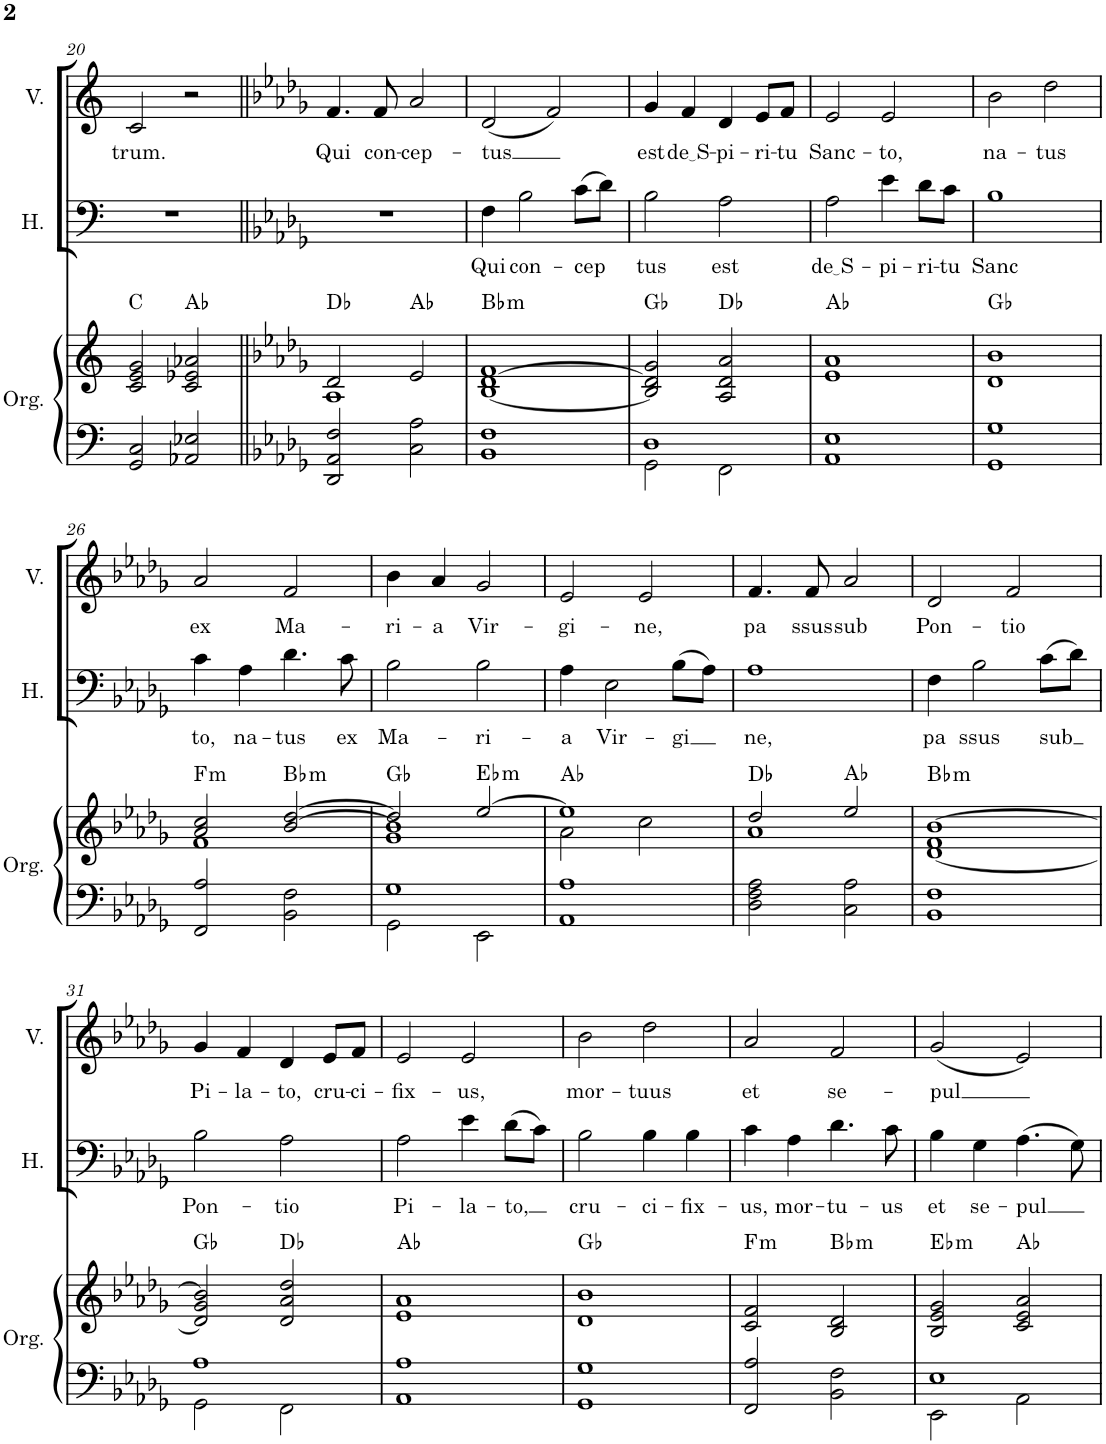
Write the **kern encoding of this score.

**kern	**kern	**harte	**kern	**text	**kern	**text
*part3	*part3	*part3	*part2	*part2	*part1	*part1
*staff4	*staff3	*	*staff2	*staff2	*staff1	*staff1
*I"Órgano	*	*	*I"Hombres	*	*I"Mujeres	*
*	*	*	*I'H.	*	*	*
!!LO:PB:g=z
*clefF4	*clefG2	*	*clefF4	*	*clefG2	*
*k[]	*k[]	*	*k[]	*	*k[]	*
*M4/4	*M4/4	*	*M4/4	*	*M4/4	*
=20	=20	=20	=20	=20	=20	=20
!	!	!	!	!	!	!LO:LY:b
2GG/ 2C/	2c/ 2e/ 2g/	C:maj	1r	.	2c/	trum.
2AA-X/ 2E-X/	2c/ 2e-X/ 2a-X/	Ab:maj	.	.	2r	.
=21||	=21||	=21||	=21||	=21||	=21||	=21||
*k[b-e-a-d-g-]	*k[b-e-a-d-g-]	*	*k[b-e-a-d-g-]	*	*k[b-e-a-d-g-]	*
*	*^	*	*	*	*	*
!	!	!	!	!	!	!	!LO:LY:b
2DD-/ 2AA-/ 2F/	2d-/	1A-	Db:maj	1r	.	4.f/	Qui
!	!	!	!	!	!	!	!LO:LY:b
.	.	.	.	.	.	8f/	con-
!	!	!	!	!	!	!	!LO:LY:b
2C\ 2A-\	2e-/	.	Ab:maj	.	.	2a-/	-cep-
*	*v	*v	*	*	*	*	*
=22	=22	=22	=22	=22	=22	=22
!	!	!LO:H:kt=m	!	!LO:LY:b	!	!LO:LY:b
1BB- 1F	[1B- [1d- 1f	Bb:min	4F\	Qui	(2d-/	-tus
!	!	!	!	!LO:LY:b	!	!
.	.	.	2B-\	con-	.	.
.	.	.	.	.	2f/)	.
!	!	!	!	!LO:LY:b	!	!
.	.	.	(8c\L	-cep	.	.
.	.	.	8d-\J)	.	.	.
=23	=23	=23	=23	=23	=23	=23
*^	*	*	*	*	*	*
!	!	!	!	!	!LO:LY:b	!	!LO:LY:b
1D-	2GG-\	2B-/] 2d-/] 2g-/	Gb:maj	2B-\	tus	4g-/	est
!	!	!	!	!	!	!	!LO:LY:b
.	.	.	.	.	.	4f/	de S
!	!	!	!	!	!LO:LY:b	!	!LO:LY:b
.	2FF\	2A-/ 2d-/ 2a-/	Db:maj	2A-\	est	4d-/	-pi-
!	!	!	!	!	!	!	!LO:LY:b
.	.	.	.	.	.	8e-/L	-ri-
!	!	!	!	!	!	!	!LO:LY:b
.	.	.	.	.	.	8f/J	-tu
*v	*v	*	*	*	*	*	*
=24	=24	=24	=24	=24	=24	=24
!	!	!	!	!LO:LY:b	!	!LO:LY:b
1AA- 1E-	1e- 1a-	Ab:maj	2A-\	de S	2e-/	Sanc-
!	!	!	!	!LO:LY:b	!	!LO:LY:b
.	.	.	4e-\	-pi-	2e-/	-to,
!	!	!	!	!LO:LY:b	!	!
.	.	.	8d-\L	-ri-	.	.
!	!	!	!	!LO:LY:b	!	!
.	.	.	8c\J	-tu	.	.
=25	=25	=25	=25	=25	=25	=25
!	!	!	!	!LO:LY:b	!	!LO:LY:b
1GG- 1G-	1d- 1b-	Gb:maj	1B-	Sanc	2b-\	na-
!	!	!	!	!	!	!LO:LY:b
.	.	.	.	.	2dd-\	-tus
!!LO:LB:g=z
=26	=26	=26	=26	=26	=26	=26
*	*^	*	*	*	*	*
!	!	!	!LO:H:kt=m	!	!LO:LY:b	!	!LO:LY:b
2FF/ 2A-/	2a-/ 2cc/	1f	F:min	4c\	-to,	2a-/	ex
!	!	!	!	!	!LO:LY:b	!	!
.	.	.	.	4A-\	na-	.	.
!	!	!	!LO:H:kt=m	!	!LO:LY:b	!	!LO:LY:b
2BB-\ 2F\	[2b-/ [2dd-/	.	Bb:min	4.d-\	-tus	2f/	Ma-
!	!	!	!	!	!LO:LY:b	!	!
.	.	.	.	8c\	ex	.	.
=27	=27	=27	=27	=27	=27	=27	=27
*^	*	*	*	*	*	*	*
!	!	!	!	!	!	!LO:LY:b	!	!LO:LY:b
1G-	2GG-\	2dd-/]	1g- 1b-]	Gb:maj	2B-\	Ma-	4b-\	-ri-
!	!	!	!	!	!	!	!	!LO:LY:b
.	.	.	.	.	.	.	4a-/	-a
!	!	!	!	!LO:H:kt=m	!	!LO:LY:b	!	!LO:LY:b
.	2EE-\	[2ee-/	.	Eb:min	2B-\	-ri-	2g-/	Vir-
=28	=28	=28	=28	=28	=28	=28	=28	=28
!	!	!	!	!	!	!LO:LY:b	!	!LO:LY:b
*v	*v	*	*	*	*	*	*	*
1AA- 1A-	1ee-]	2a-\	Ab:maj	4A-\	-a	2e-/	-gi-
!	!	!	!	!	!LO:LY:b	!	!
.	.	.	.	2E-\	Vir-	.	.
!	!	!	!	!	!	!	!LO:LY:b
.	.	2cc\	.	.	.	2e-/	-ne,
!	!	!	!	!	!LO:LY:b	!	!
.	.	.	.	(8B-\L	-gi	.	.
.	.	.	.	8A-\J)	.	.	.
=29	=29	=29	=29	=29	=29	=29	=29
!	!	!	!	!	!LO:LY:b	!	!LO:LY:b
2D-\ 2F\ 2A-\	2dd-/	1a-	Db:maj	1A-	ne,	4.f/	pa
!	!	!	!	!	!	!	!LO:LY:b
.	.	.	.	.	.	8f/	ssus
!	!	!	!	!	!	!	!LO:LY:b
2C\ 2A-\	2ee-/	.	Ab:maj	.	.	2a-/	sub
*	*v	*v	*	*	*	*	*
=30	=30	=30	=30	=30	=30	=30
!	!	!LO:H:kt=m	!	!LO:LY:b	!	!LO:LY:b
1BB- 1F	[1d- 1f [1b-	Bb:min	4F\	pa	2d-/	Pon-
!	!	!	!	!LO:LY:b	!	!
.	.	.	2B-\	ssus	.	.
!	!	!	!	!	!	!LO:LY:b
.	.	.	.	.	2f/	-tio
!	!	!	!	!LO:LY:b	!	!
.	.	.	(8c\L	sub	.	.
.	.	.	8d-\J)	.	.	.
!!LO:LB:g=z
=31	=31	=31	=31	=31	=31	=31
*^	*	*	*	*	*	*
!	!	!	!	!	!LO:LY:b	!	!LO:LY:b
1A-	2GG-\	2d-/] 2g-/ 2b-/]	Gb:maj	2B-\	Pon-	4g-/	Pi-
!	!	!	!	!	!	!	!LO:LY:b
.	.	.	.	.	.	4f/	-la-
!	!	!	!	!	!LO:LY:b	!	!LO:LY:b
.	2FF\	2d-/ 2a-/ 2dd-/	Db:maj	2A-\	-tio	4d-/	-to,
!	!	!	!	!	!	!	!LO:LY:b
.	.	.	.	.	.	8e-/L	cru-
!	!	!	!	!	!	!	!LO:LY:b
.	.	.	.	.	.	8f/J	-ci-
*v	*v	*	*	*	*	*	*
=32	=32	=32	=32	=32	=32	=32
!	!	!	!	!LO:LY:b	!	!LO:LY:b
1AA- 1A-	1e- 1a-	Ab:maj	2A-\	Pi-	2e-/	-fix-
!	!	!	!	!LO:LY:b	!	!LO:LY:b
.	.	.	4e-\	-la-	2e-/	-us,
!	!	!	!	!LO:LY:b	!	!
.	.	.	(8d-\L	-to,	.	.
.	.	.	8c\J)	.	.	.
=33	=33	=33	=33	=33	=33	=33
!	!	!	!	!LO:LY:b	!	!LO:LY:b
1GG- 1G-	1d- 1b-	Gb:maj	2B-\	cru-	2b-\	mor-
!	!	!	!	!LO:LY:b	!	!LO:LY:b
.	.	.	4B-\	-ci-	2dd-\	-tuus
!	!	!	!	!LO:LY:b	!	!
.	.	.	4B-\	-fix-	.	.
=34	=34	=34	=34	=34	=34	=34
!	!	!LO:H:kt=m	!	!LO:LY:b	!	!LO:LY:b
2FF/ 2A-/	2c/ 2f/	F:min	4c\	-us,	2a-/	et
!	!	!	!	!LO:LY:b	!	!
.	.	.	4A-\	mor-	.	.
!	!	!LO:H:kt=m	!	!LO:LY:b	!	!LO:LY:b
2BB-\ 2F\	2B-/ 2d-/	Bb:min	4.d-\	-tu-	2f/	se-
!	!	!	!	!LO:LY:b	!	!
.	.	.	8c\	-us	.	.
=35	=35	=35	=35	=35	=35	=35
*^	*	*	*	*	*	*
!	!	!	!LO:H:kt=m	!	!LO:LY:b	!	!LO:LY:b
1E-	2EE-\	2B-/ 2e-/ 2g-/	Eb:min	4B-\	et	(2g-/	-pul
!	!	!	!	!	!LO:LY:b	!	!
.	.	.	.	4G-\	se-	.	.
!	!	!	!	!	!LO:LY:b	!	!
.	2AA-\	2c/ 2e-/ 2a-/	Ab:maj	(4.A-\	-pul	2e-/)	.
.	.	.	.	8G-\)	.	.	.
*v	*v	*	*	*	*	*	*
=	=	=	=	=	=	=
*-	*-	*-	*-	*-	*-	*-
